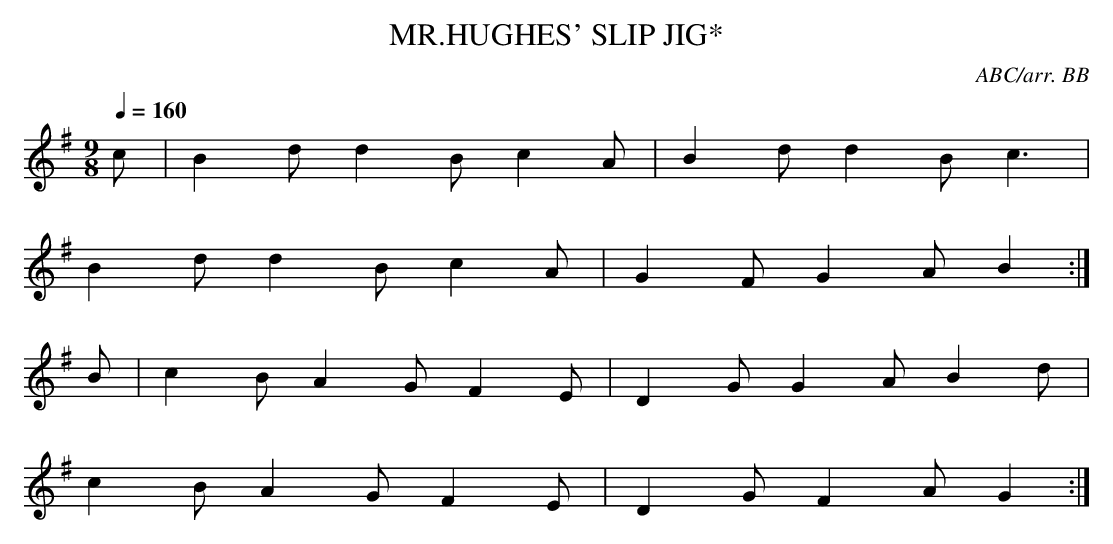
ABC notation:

X:1
T:MR.HUGHES' SLIP JIG*
C:ABC/arr. BB
M:9/8
Q:1/4=160
K:G
c|B2d d2B c2A|B2d d2B c3|
B2d d2B c2A|G2F G2A B2 :|
B|c2B A2G F2E|D2G G2A B2d|
c2B A2G F2E|D2G F2A G2 :|
